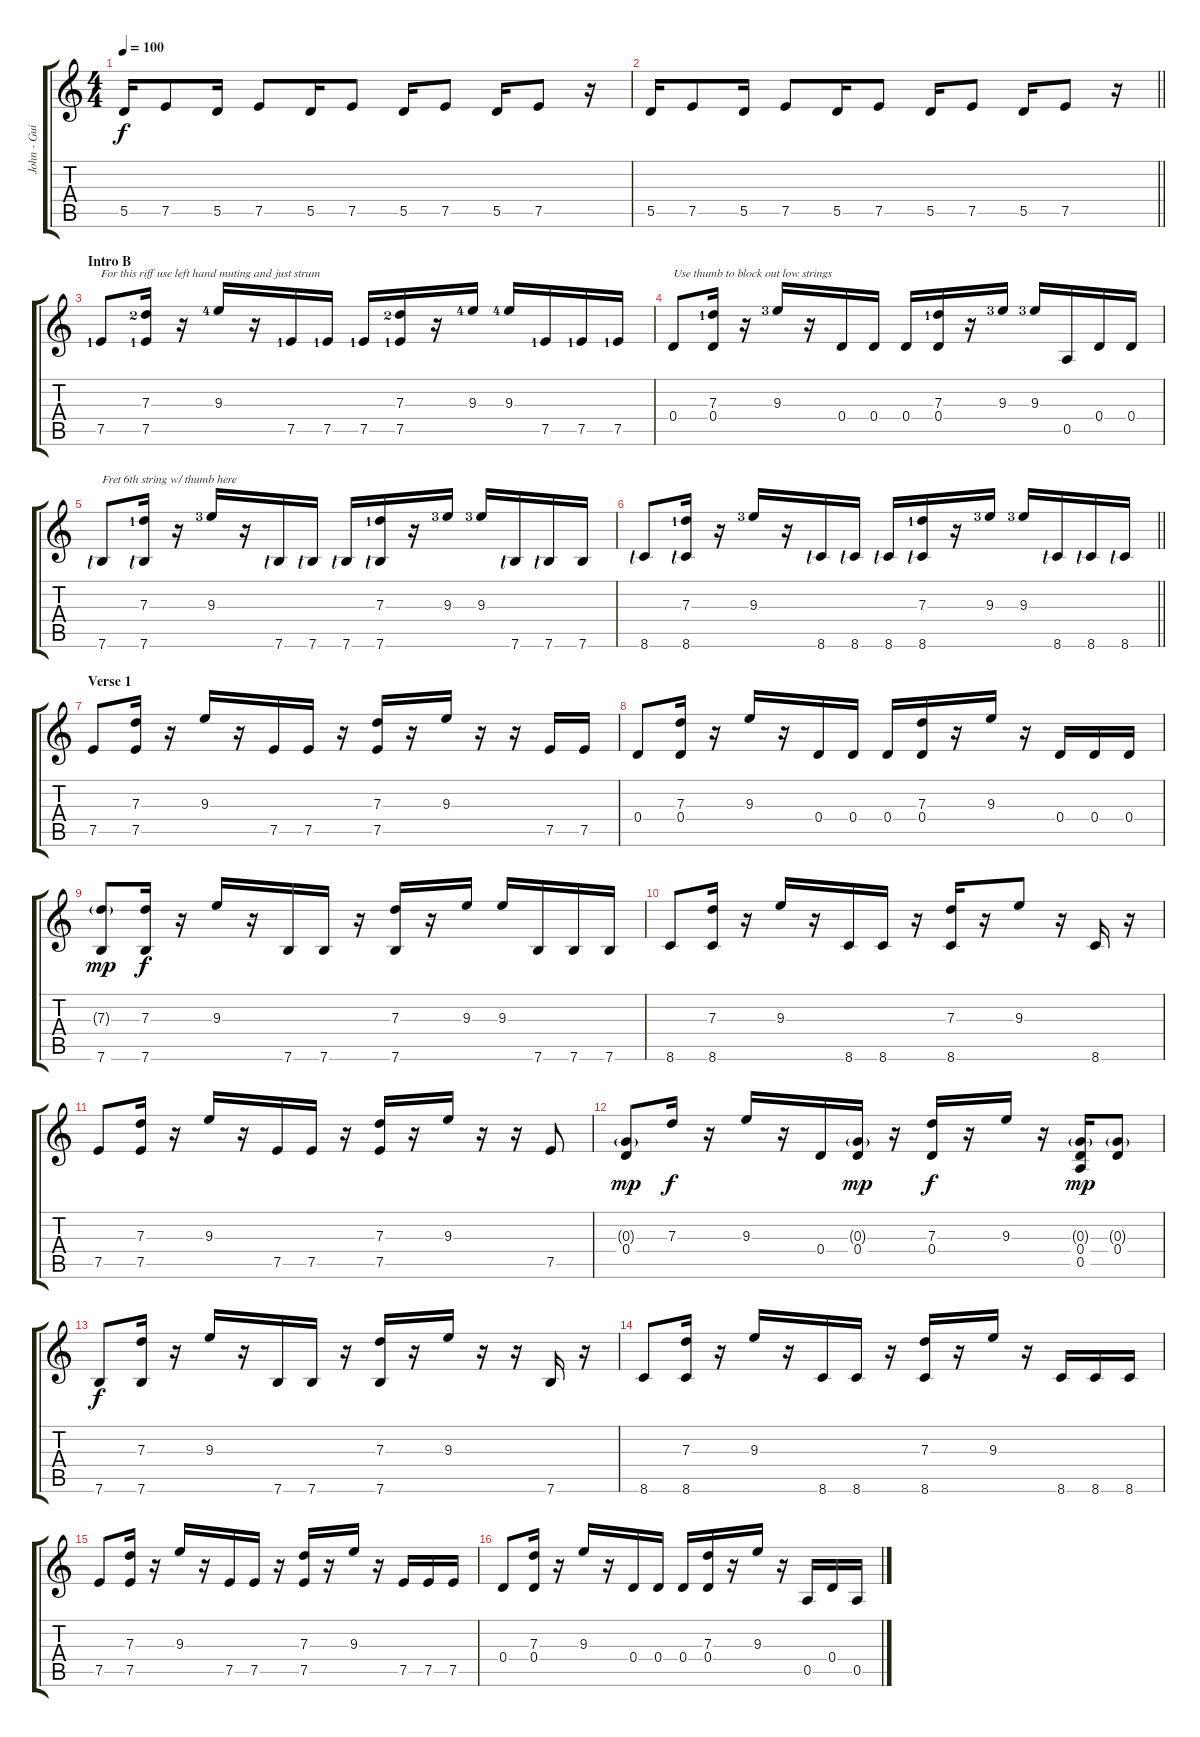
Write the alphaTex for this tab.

\track ("John - Guitar" "John - Gui") {instrument electricguitarclean}
\staff {score tabs}
\tuning (E4 B3 G3 D3 A2 E2) {hide}
\ts (4 4)
\tempo 100
\clef g2
\ks c
5.5.16{dy f} 7.5.8 5.5.16 7.5.8 5.5.16 7.5.8 5.5.16 7.5.8 5.5.16 7.5.8 r.16 |
\barLineRight lightlight
5.5.16 7.5.8 5.5.16 7.5.8 5.5.16 7.5.8 5.5.16 7.5.8 5.5.16 7.5.8 r.16 |
\section ("" "Intro B")
7.5{lf 2}.8{txt "For this riff use left hand muting and just strum"} (7.3{lf 3} 7.5{lf 2}).16 r.16 9.3{lf 5}.16 r.16 7.5{lf 2}.16 7.5{lf 2}.16 7.5{lf 2}.16 (7.3{lf 3} 7.5{lf 2}).16 r.16 9.3{lf 5}.16 9.3{lf 5}.16 7.5{lf 2}.16 7.5{lf 2}.16 7.5{lf 2}.16 |
0.4.8{txt "Use thumb to block out low strings"} (7.3{lf 2} 0.4).16 r.16 9.3{lf 4}.16 r.16 0.4.16 0.4.16 0.4.16 (7.3{lf 2} 0.4).16 r.16 9.3{lf 4}.16 9.3{lf 4}.16 0.5.16 0.4.16 0.4.16 |
7.6{lf 1}.8{txt "Fret 6th string w/ thumb here"} (7.3{lf 2} 7.6{lf 1}).16 r.16 9.3{lf 4}.16 r.16 7.6{lf 1}.16 7.6{lf 1}.16 7.6{lf 1}.16 (7.3{lf 2} 7.6{lf 1}).16 r.16 9.3{lf 4}.16 9.3{lf 4}.16 7.6{lf 1}.16 7.6{lf 1}.16 7.6.16 |
\barLineRight lightlight
8.6{lf 1}.8 (7.3{lf 2} 8.6{lf 1}).16 r.16 9.3{lf 4}.16 r.16 8.6{lf 1}.16 8.6{lf 1}.16 8.6{lf 1}.16 (7.3{lf 2} 8.6{lf 1}).16 r.16 9.3{lf 4}.16 9.3{lf 4}.16 8.6{lf 1}.16 8.6{lf 1}.16 8.6{lf 1}.16 |
\section ("" "Verse 1")
7.5.8 (7.3 7.5).16 r.16 9.3.16 r.16 7.5.16 7.5.16 r.16 (7.3 7.5).16 r.16 9.3.16 r.16 r.16 7.5.16 7.5.16 |
0.4.8 (7.3 0.4).16 r.16 9.3.16 r.16 0.4.16 0.4.16 0.4.16 (7.3 0.4).16 r.16 9.3.16 r.16 0.4.16 0.4.16 0.4.16 |
(7.3{g} 7.6).8{dy mp} (7.3 7.6).16{dy f} r.16 9.3.16 r.16 7.6.16 7.6.16 r.16 (7.3 7.6).16 r.16 9.3.16 9.3.16 7.6.16 7.6.16 7.6.16 |
8.6.8 (7.3 8.6).16 r.16 9.3.16 r.16 8.6.16 8.6.16 r.16 (7.3 8.6).16 r.16 9.3.8 r.16 8.6.16 r.16 |
7.5.8 (7.3 7.5).16 r.16 9.3.16 r.16 7.5.16 7.5.16 r.16 (7.3 7.5).16 r.16 9.3.16 r.16 r.16 7.5.8 |
(0.3{g} 0.4).8{dy mp} 7.3.16{dy f} r.16 9.3.16 r.16 0.4.16 (0.3{g} 0.4).16{dy mp} r.16 (7.3 0.4).16{dy f} r.16 9.3.16 r.16 (0.3{g} 0.4 0.5).16{dy mp} (0.3{g} 0.4).8 |
7.6.8{dy f} (7.3 7.6).16 r.16 9.3.16 r.16 7.6.16 7.6.16 r.16 (7.3 7.6).16 r.16 9.3.16 r.16 r.16 7.6.16 r.16 |
8.6.8 (7.3 8.6).16 r.16 9.3.16 r.16 8.6.16 8.6.16 r.16 (7.3 8.6).16 r.16 9.3.16 r.16 8.6.16 8.6.16 8.6.16 |
7.5.8 (7.3 7.5).16 r.16 9.3.16 r.16 7.5.16 7.5.16 r.16 (7.3 7.5).16 r.16 9.3.16 r.16 7.5.16 7.5.16 7.5.16 |
0.4.8 (7.3 0.4).16 r.16 9.3.16 r.16 0.4.16 0.4.16 0.4.16 (7.3 0.4).16 r.16 9.3.16 r.16 0.5.16 0.4.16 0.5.16
